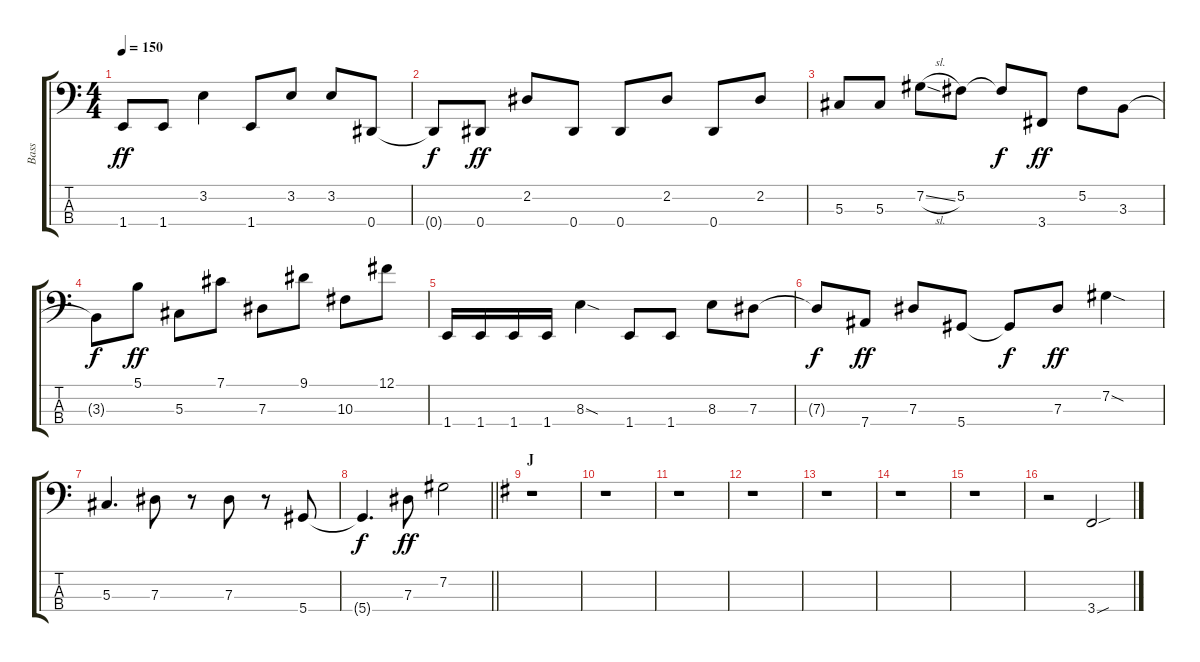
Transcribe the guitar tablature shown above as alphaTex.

\track ("Bass" "Bass") {instrument electricbasspick}
\staff {score tabs}
\tuning (Gb2 Db2 Ab1 Eb1) {hide}
\ts (4 4)
\tempo 150
\clef f4
\ks c
1.4.8{dy ff} 1.4.8 3.2.4 1.4.8 3.2.8 3.2.8 0.4.8 |
0.4{t}.8{dy f} 0.4.8{dy ff} 2.2.8 0.4.8 0.4.8 2.2.8 0.4.8 2.2.8 |
5.3.8 5.3.8 7.2{sl}.8 5.2.8 5.2{t}.8{dy f} 3.4.8{dy ff} 5.2.8 3.3.8 |
3.3{t}.8{dy f} 5.1.8{dy ff} 5.3.8 7.1.8 7.3.8 9.1.8 10.3.8 12.1.8 |
1.4.16 1.4.16 1.4.16 1.4.16 8.3{sod}.4 1.4.8 1.4.8 8.3.8 7.3.8 |
7.3{t}.8{dy f} 7.4.8{dy ff} 7.3.8 5.4.8 5.4{t}.8{dy f} 7.3.8{dy ff} 7.2{sod}.4 |
5.3.4{d} 7.3.8 r.8 7.3.8 r.8 5.4.8 |
\barLineRight lightlight
5.4{t}.4{d dy f} 7.3.8{dy ff} 7.2.2 |
\section ("" "J")
\ks g
r.1 |
r.1 |
r.1 |
r.1 |
r.1 |
r.1 |
r.1 |
r.2 3.4{sou}.2
